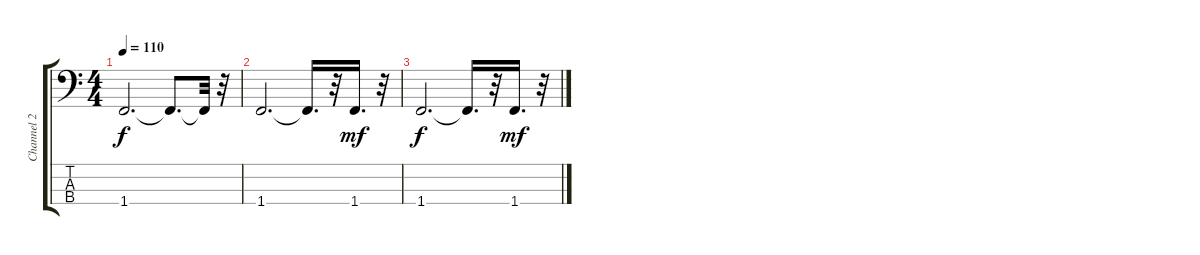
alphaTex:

\track ("Channel 2" "Channel 2") {instrument electricbassfinger}
\staff {score tabs}
\tuning (G2 D2 A1 E1) {hide}
\ts (4 4)
\tempo 110
\clef f4
\ks c
1.4.2{d dy f} 1.4{t}.8{d} 1.4{t}.32 r.32 |
1.4.2{d} 1.4{t}.16{d} r.32 1.4.16{d dy mf} r.32 |
1.4.2{d dy f} 1.4{t}.16{d} r.32 1.4.16{d dy mf} r.32
